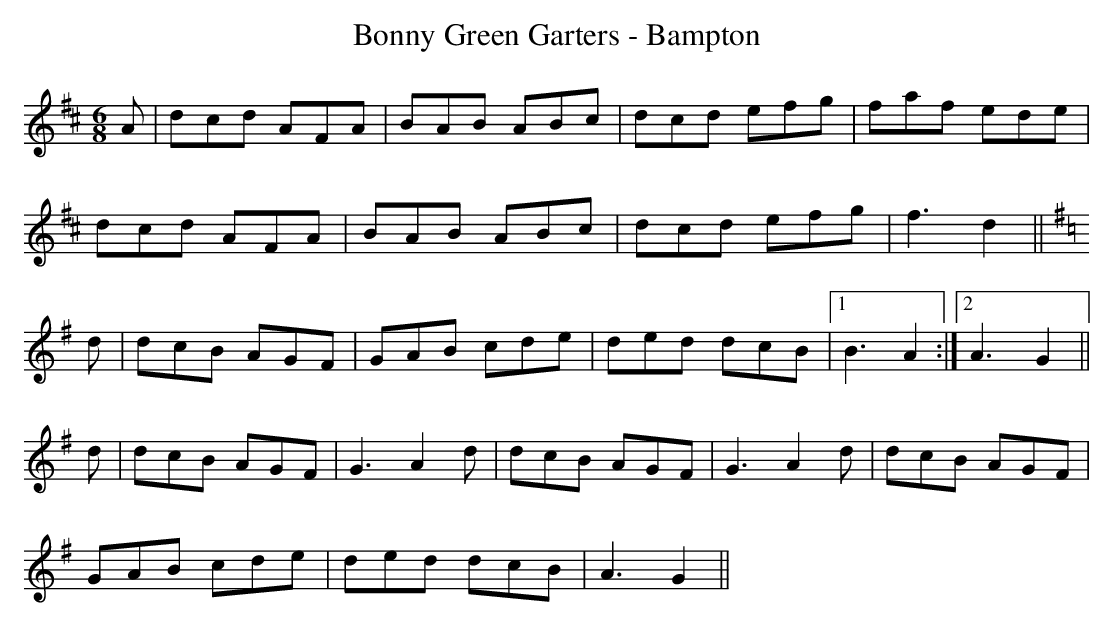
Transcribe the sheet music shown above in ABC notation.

X:1
T:Bonny Green Garters - Bampton
M:6/8
L:1/8
K:D
A|dcd AFA|BAB ABc|dcd efg|faf ede|
dcd AFA|BAB ABc|dcd efg|f3 d2||
K:G
d|dcB AGF|GAB cde|ded dcB|1 B3 A2:|2 A3 G2||
d|dcB AGF|G3 A2 d|dcB AGF|G3 A2 d|dcB AGF|
GAB cde|ded dcB|A3 G2||
